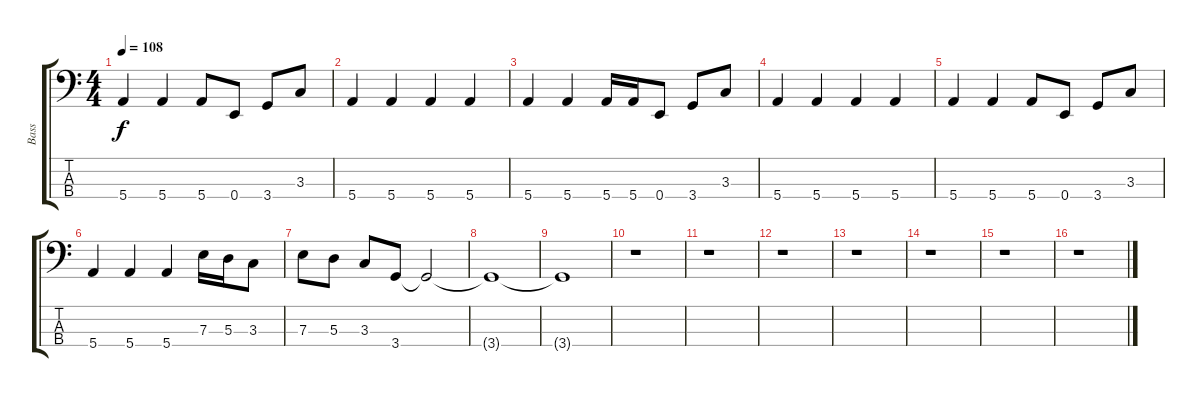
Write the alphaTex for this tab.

\track ("Bass" "Bass") {instrument fretlessbass}
\staff {score tabs}
\tuning (G2 D2 A1 E1) {hide}
\ts (4 4)
\tempo 108
\clef f4
\ks c
5.4.4{dy f} 5.4.4 5.4.8 0.4.8 3.4.8 3.3.8 |
5.4.4 5.4.4 5.4.4 5.4.4 |
5.4.4 5.4.4 5.4.16 5.4.16 0.4.8 3.4.8 3.3.8 |
5.4.4 5.4.4 5.4.4 5.4.4 |
5.4.4 5.4.4 5.4.8 0.4.8 3.4.8 3.3.8 |
5.4.4 5.4.4 5.4.4 7.3.16 5.3.16 3.3.8 |
7.3.8 5.3.8 3.3.8 3.4.8 3.4{t}.2 |
3.4{t}.1 |
3.4{t}.1 |
r.1 |
r.1 |
r.1 |
r.1 |
r.1 |
r.1 |
r.1
